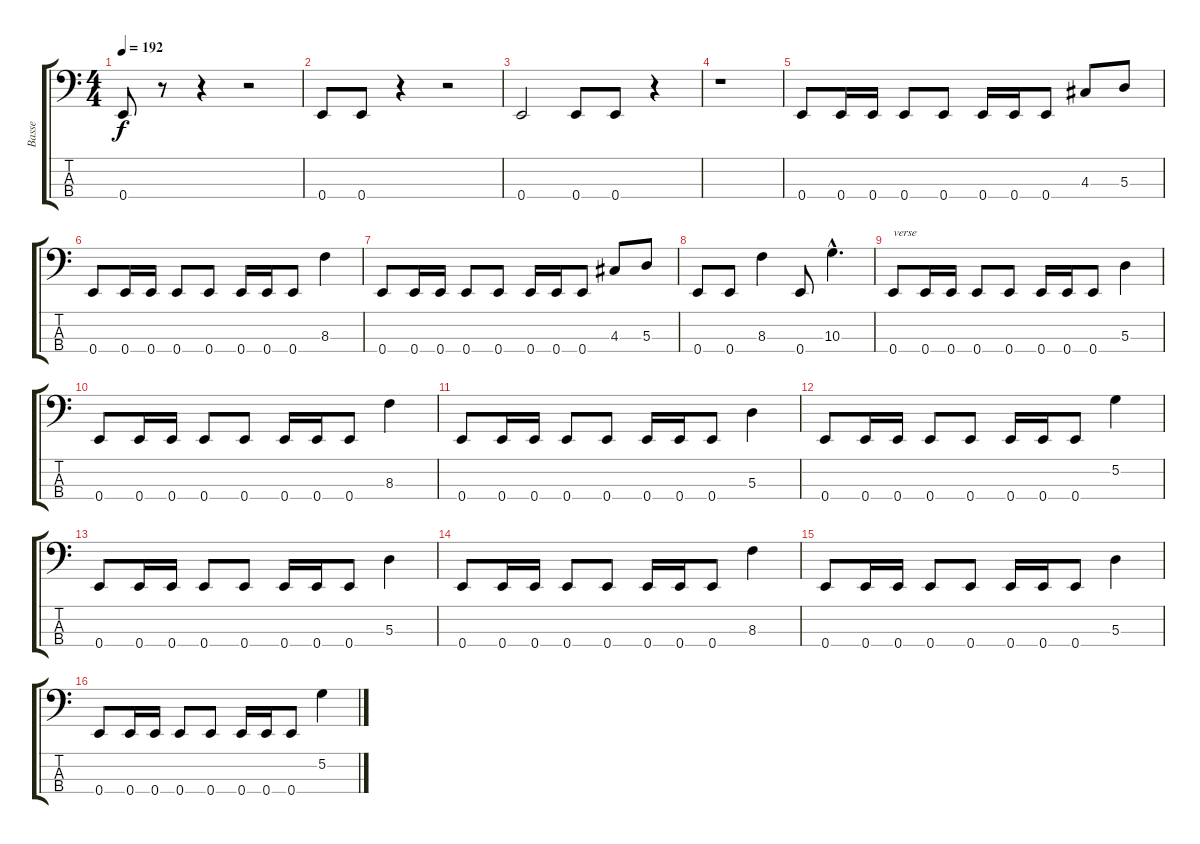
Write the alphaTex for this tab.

\track ("Basse" "Basse") {instrument electricbasspick}
\staff {score tabs}
\tuning (G2 D2 A1 E1) {hide}
\ts (4 4)
\tempo 192
\clef f4
\ks c
0.4.8{dy f instrument electricbasspick} r.8 r.4 r.2 |
0.4.8 0.4.8 r.4 r.2 |
0.4.2 0.4.8 0.4.8 r.4 |
r.1 |
0.4.8 0.4.16 0.4.16 0.4.8 0.4.8 0.4.16 0.4.16 0.4.8 4.3.8 5.3.8 |
0.4.8 0.4.16 0.4.16 0.4.8 0.4.8 0.4.16 0.4.16 0.4.8 8.3.4 |
0.4.8 0.4.16 0.4.16 0.4.8 0.4.8 0.4.16 0.4.16 0.4.8 4.3.8 5.3.8 |
0.4.8 0.4.8 8.3.4 0.4.8 10.3{hac}.4{d} |
0.4.8{txt "verse"} 0.4.16 0.4.16 0.4.8 0.4.8 0.4.16 0.4.16 0.4.8 5.3.4 |
0.4.8 0.4.16 0.4.16 0.4.8 0.4.8 0.4.16 0.4.16 0.4.8 8.3.4 |
0.4.8 0.4.16 0.4.16 0.4.8 0.4.8 0.4.16 0.4.16 0.4.8 5.3.4 |
0.4.8 0.4.16 0.4.16 0.4.8 0.4.8 0.4.16 0.4.16 0.4.8 5.2.4 |
0.4.8 0.4.16 0.4.16 0.4.8 0.4.8 0.4.16 0.4.16 0.4.8 5.3.4 |
0.4.8 0.4.16 0.4.16 0.4.8 0.4.8 0.4.16 0.4.16 0.4.8 8.3.4 |
0.4.8 0.4.16 0.4.16 0.4.8 0.4.8 0.4.16 0.4.16 0.4.8 5.3.4 |
0.4.8 0.4.16 0.4.16 0.4.8 0.4.8 0.4.16 0.4.16 0.4.8 5.2.4
